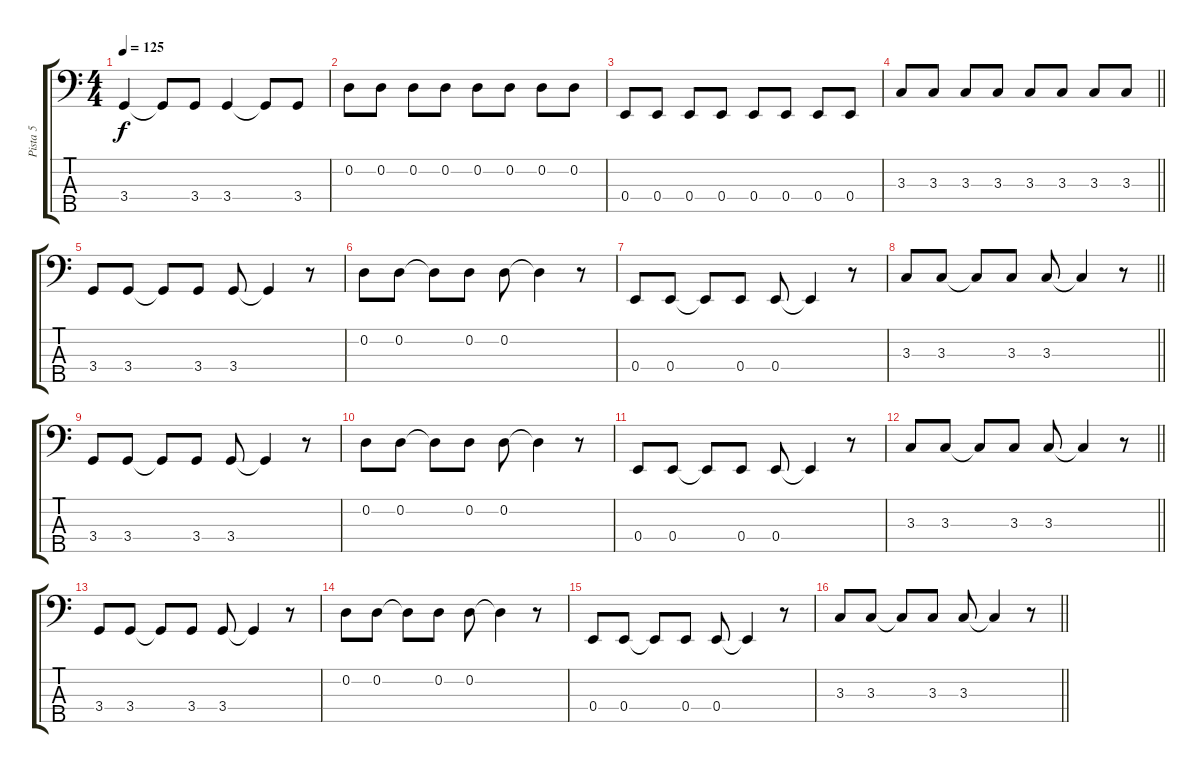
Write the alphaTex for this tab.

\track ("Pista 5" "Pista 5") {instrument electricbassfinger}
\staff {score tabs}
\tuning (G2 D2 A1 E1 B0) {hide}
\ts (4 4)
\tempo 125
\clef f4
\ks c
3.4.4{dy f} 3.4{t}.8 3.4.8 3.4.4 3.4{t}.8 3.4.8 |
0.2.8 0.2.8 0.2.8 0.2.8 0.2.8 0.2.8 0.2.8 0.2.8 |
0.4.8 0.4.8 0.4.8 0.4.8 0.4.8 0.4.8 0.4.8 0.4.8 |
\barLineRight lightlight
3.3.8 3.3.8 3.3.8 3.3.8 3.3.8 3.3.8 3.3.8 3.3.8 |
3.4.8 3.4.8 3.4{t}.8 3.4.8 3.4.8 3.4{t}.4 r.8 |
0.2.8 0.2.8 0.2{t}.8 0.2.8 0.2.8 0.2{t}.4 r.8 |
0.4.8 0.4.8 0.4{t}.8 0.4.8 0.4.8 0.4{t}.4 r.8 |
\barLineRight lightlight
3.3.8 3.3.8 3.3{t}.8 3.3.8 3.3.8 3.3{t}.4 r.8 |
3.4.8 3.4.8 3.4{t}.8 3.4.8 3.4.8 3.4{t}.4 r.8 |
0.2.8 0.2.8 0.2{t}.8 0.2.8 0.2.8 0.2{t}.4 r.8 |
0.4.8 0.4.8 0.4{t}.8 0.4.8 0.4.8 0.4{t}.4 r.8 |
\barLineRight lightlight
3.3.8 3.3.8 3.3{t}.8 3.3.8 3.3.8 3.3{t}.4 r.8 |
3.4.8 3.4.8 3.4{t}.8 3.4.8 3.4.8 3.4{t}.4 r.8 |
0.2.8 0.2.8 0.2{t}.8 0.2.8 0.2.8 0.2{t}.4 r.8 |
0.4.8 0.4.8 0.4{t}.8 0.4.8 0.4.8 0.4{t}.4 r.8 |
\barLineRight lightlight
3.3.8 3.3.8 3.3{t}.8 3.3.8 3.3.8 3.3{t}.4 r.8
